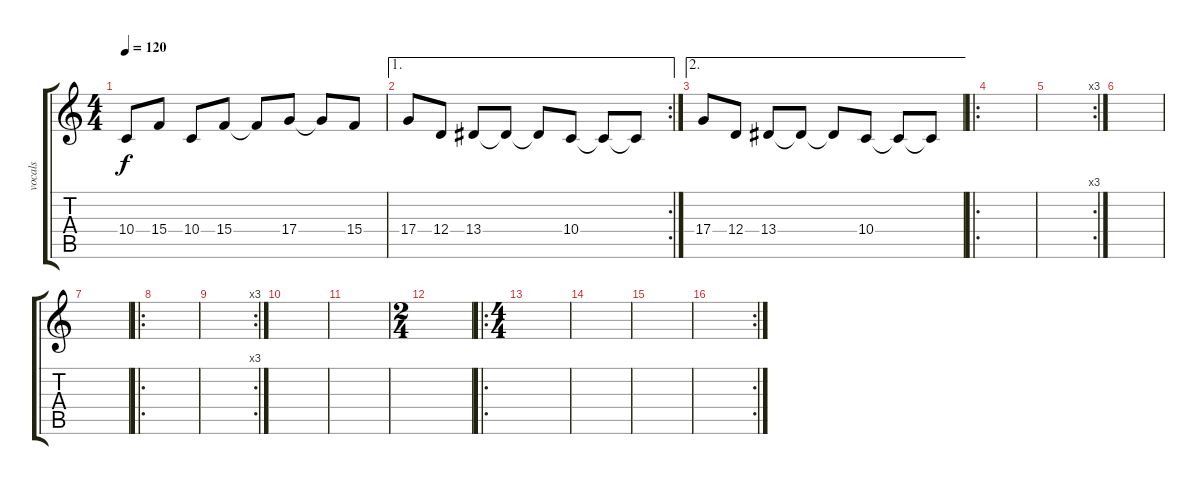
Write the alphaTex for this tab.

\track ("vocals" "vocals") {instrument lead6voice}
\staff {score tabs}
\tuning (E4 B3 G3 D3 A2 E2) {hide}
\ts (4 4)
\tempo 120
\clef g2
\ks c
10.4.8{dy f} 15.4.8 10.4.8 15.4.8 15.4{t}.8 17.4.8 17.4{t}.8 15.4.8 |
\ae 1
\rc 2
17.4.8 12.4.8 13.4.8 13.4{t}.8 13.4{t}.8 10.4.8 10.4{t}.8 10.4{t}.8 |
\ae 2
17.4.8 12.4.8 13.4.8 13.4{t}.8 13.4{t}.8 10.4.8 10.4{t}.8 10.4{t}.8 |
\ro
|
\rc 3
|
|
|
\ro
|
\rc 3
|
|
|
\ts (2 4)
|
\ro
\ts (4 4)
|
|
|
\rc 2
